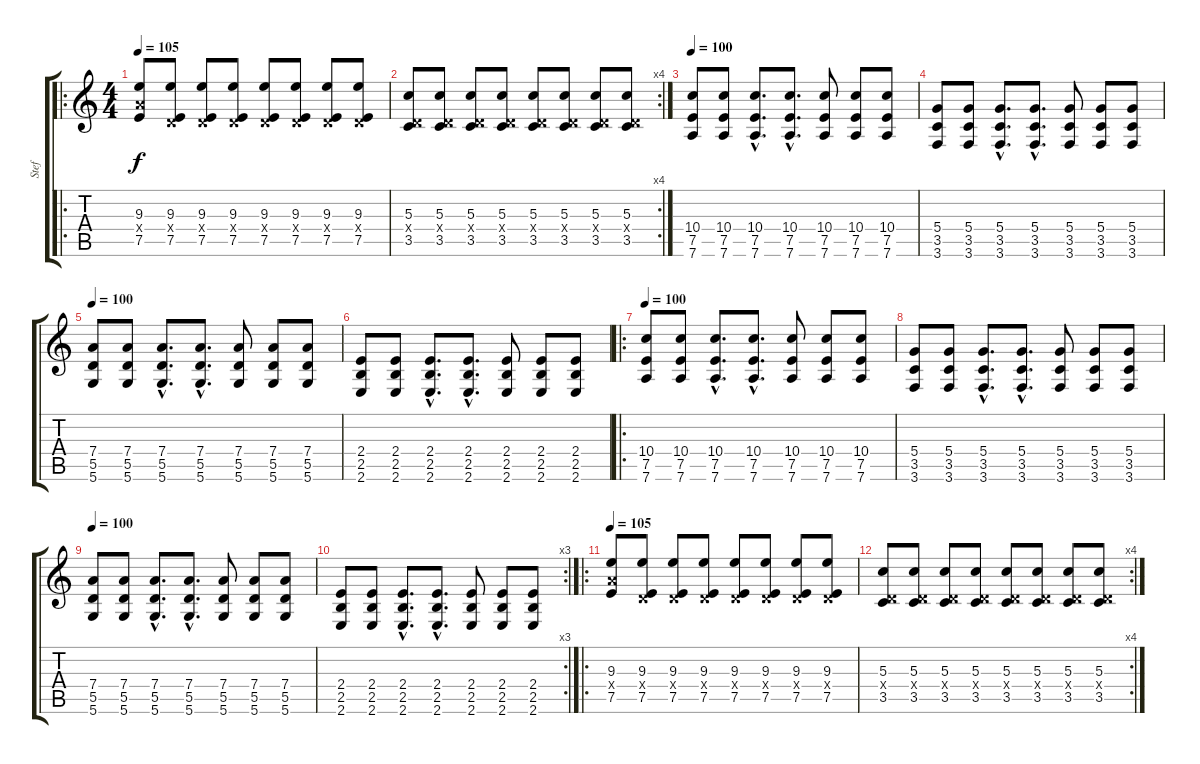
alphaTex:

\track ("Stef" "Stef") {instrument electricguitarclean}
\staff {score tabs}
\tuning (E4 B3 G3 D3 A2 D2) {hide}
\ro
\ts (4 4)
\tempo 105
\clef g2
\ks c
(9.3 7.4{x} 7.5).8{dy f volume 10 instrument distortionguitar} (9.3 0.4{x} 7.5).8 (9.3 0.4{x} 7.5).8 (9.3 0.4{x} 7.5).8 (9.3 0.4{x} 7.5).8 (9.3 0.4{x} 7.5).8 (9.3 0.4{x} 7.5).8 (9.3 0.4{x} 7.5).8 |
\rc 4
(5.3 0.4{x} 3.5).8 (5.3 0.4{x} 3.5).8 (5.3 0.4{x} 3.5).8 (5.3 0.4{x} 3.5).8 (5.3 0.4{x} 3.5).8 (5.3 0.4{x} 3.5).8 (5.3 0.4{x} 3.5).8 (5.3 0.4{x} 3.5).8 |
\tempo 100
(10.4 7.5 7.6).8{volume 11 instrument electricguitarclean} (10.4 7.5 7.6).8 (10.4{hac} 7.5{hac} 7.6{hac}).8{d} (10.4{hac} 7.5{hac} 7.6{hac}).8{d} (10.4 7.5 7.6).8 (10.4 7.5 7.6).8 (10.4 7.5 7.6).8 |
(5.4 3.5 3.6).8 (5.4 3.5 3.6).8 (5.4{hac} 3.5{hac} 3.6{hac}).8{d} (5.4{hac} 3.5{hac} 3.6{hac}).8{d} (5.4 3.5 3.6).8 (5.4 3.5 3.6).8 (5.4 3.5 3.6).8 |
\tempo 100
(7.4 5.5 5.6).8 (7.4 5.5 5.6).8 (7.4{hac} 5.5{hac} 5.6{hac}).8{d} (7.4{hac} 5.5{hac} 5.6{hac}).8{d} (7.4 5.5 5.6).8 (7.4 5.5 5.6).8 (7.4 5.5 5.6).8 |
(2.4 2.5 2.6).8 (2.4 2.5 2.6).8 (2.4{hac} 2.5{hac} 2.6{hac}).8{d} (2.4{hac} 2.5{hac} 2.6{hac}).8{d} (2.4 2.5 2.6).8 (2.4 2.5 2.6).8 (2.4 2.5 2.6).8 |
\ro
\tempo 100
(10.4 7.5 7.6).8{volume 11 instrument electricguitarclean} (10.4 7.5 7.6).8 (10.4{hac} 7.5{hac} 7.6{hac}).8{d} (10.4{hac} 7.5{hac} 7.6{hac}).8{d} (10.4 7.5 7.6).8 (10.4 7.5 7.6).8 (10.4 7.5 7.6).8 |
(5.4 3.5 3.6).8 (5.4 3.5 3.6).8 (5.4{hac} 3.5{hac} 3.6{hac}).8{d} (5.4{hac} 3.5{hac} 3.6{hac}).8{d} (5.4 3.5 3.6).8 (5.4 3.5 3.6).8 (5.4 3.5 3.6).8 |
\tempo 100
(7.4 5.5 5.6).8 (7.4 5.5 5.6).8 (7.4{hac} 5.5{hac} 5.6{hac}).8{d} (7.4{hac} 5.5{hac} 5.6{hac}).8{d} (7.4 5.5 5.6).8 (7.4 5.5 5.6).8 (7.4 5.5 5.6).8 |
\rc 3
(2.4 2.5 2.6).8 (2.4 2.5 2.6).8 (2.4{hac} 2.5{hac} 2.6{hac}).8{d} (2.4{hac} 2.5{hac} 2.6{hac}).8{d} (2.4 2.5 2.6).8 (2.4 2.5 2.6).8 (2.4 2.5 2.6).8 |
\ro
\tempo 105
(9.3 7.4{x} 7.5).8{volume 10 instrument distortionguitar} (9.3 0.4{x} 7.5).8 (9.3 0.4{x} 7.5).8 (9.3 0.4{x} 7.5).8 (9.3 0.4{x} 7.5).8 (9.3 0.4{x} 7.5).8 (9.3 0.4{x} 7.5).8 (9.3 0.4{x} 7.5).8 |
\rc 4
(5.3 0.4{x} 3.5).8 (5.3 0.4{x} 3.5).8 (5.3 0.4{x} 3.5).8 (5.3 0.4{x} 3.5).8 (5.3 0.4{x} 3.5).8 (5.3 0.4{x} 3.5).8 (5.3 0.4{x} 3.5).8 (5.3 0.4{x} 3.5).8
